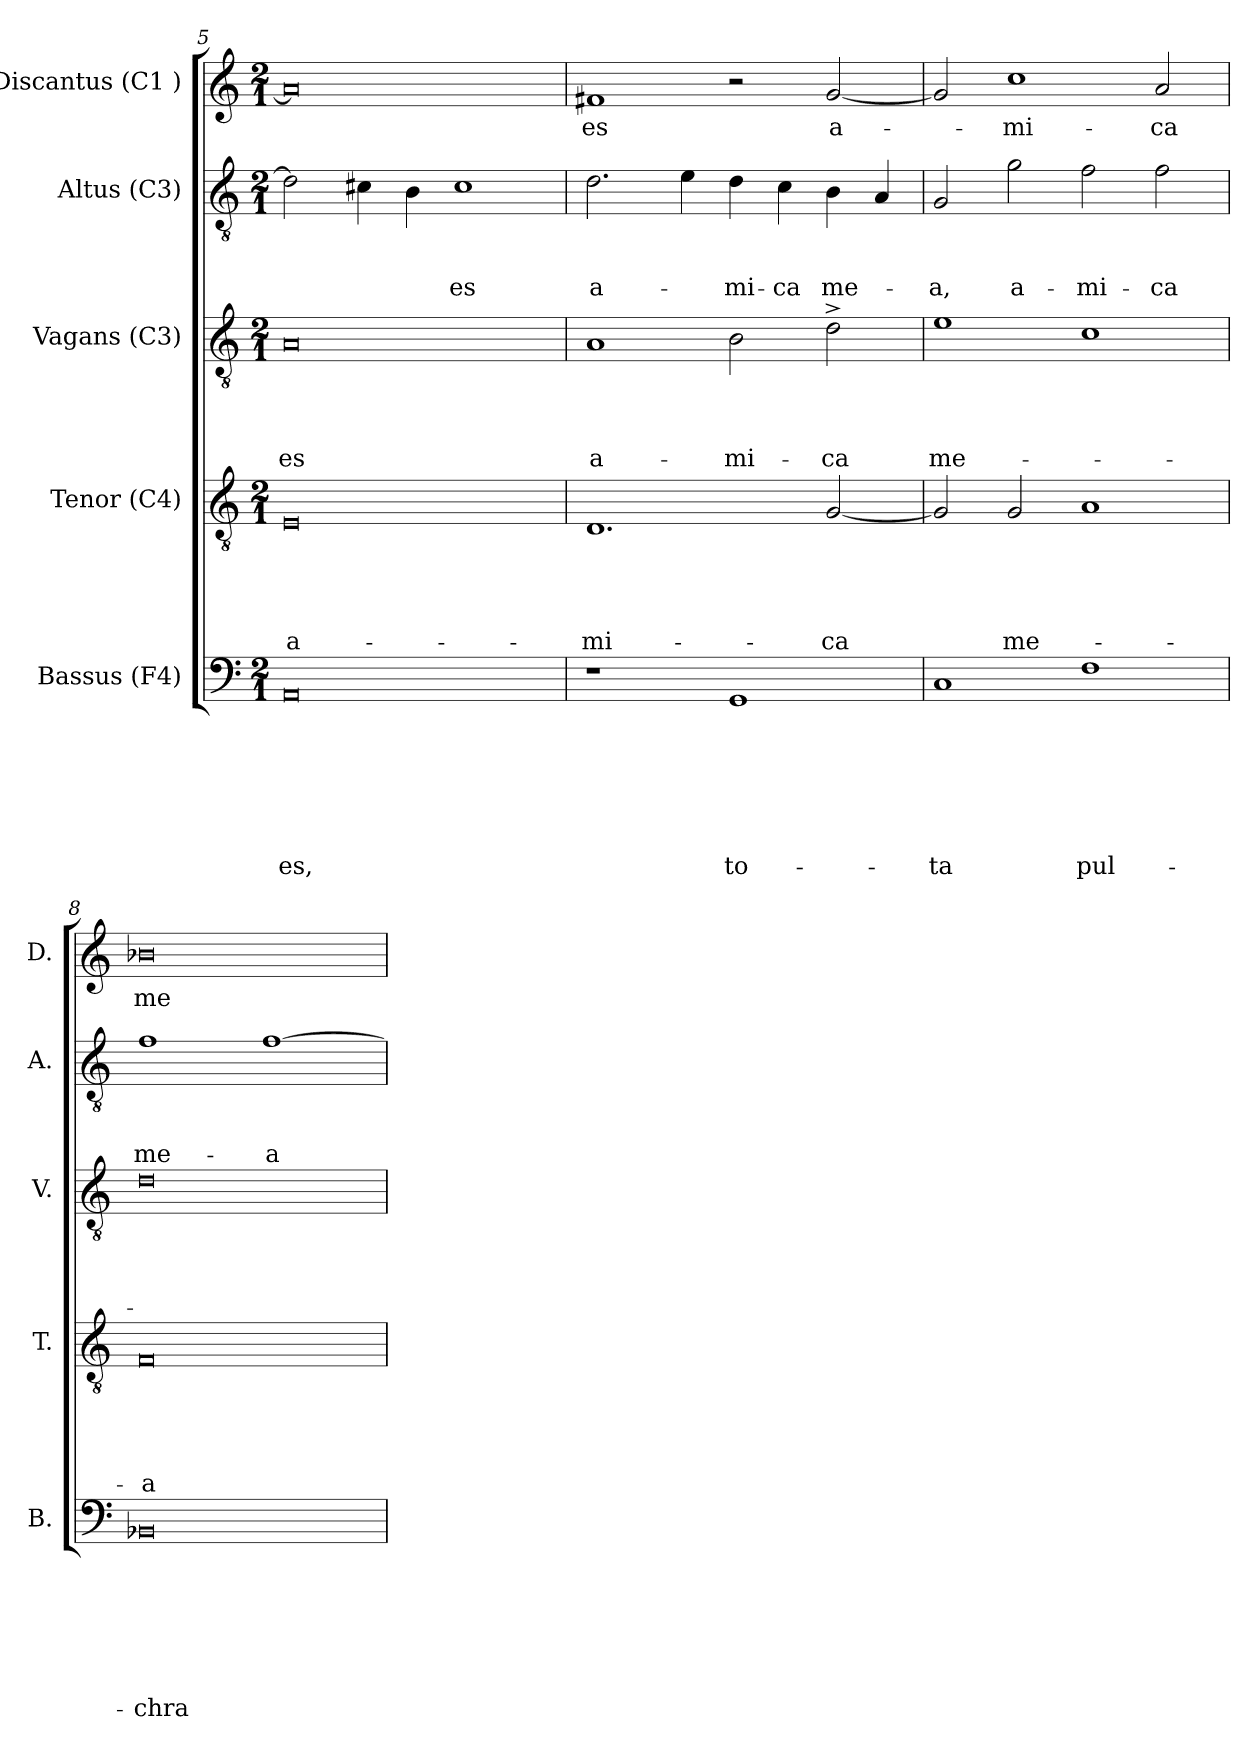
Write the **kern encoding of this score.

**kern	**text	**text	**text	**text	**text	**text	**text	**kern	**text	**text	**text	**text	**text	**kern	**text	**text	**text	**text	**kern	**text	**text	**text	**kern	**text
*part5	*part5	*part5	*part5	*part5	*part5	*part5	*part5	*part4	*part4	*part4	*part4	*part4	*part4	*part3	*part3	*part3	*part3	*part3	*part2	*part2	*part2	*part2	*part1	*part1
*staff5	*staff5	*staff5	*staff5	*staff5	*staff5	*staff5	*staff5	*staff4	*staff4	*staff4	*staff4	*staff4	*staff4	*staff3	*staff3	*staff3	*staff3	*staff3	*staff2	*staff2	*staff2	*staff2	*staff1	*staff1
*I"Bassus (F4)	*	*	*	*	*	*	*	*I"Tenor (C4)	*	*	*	*	*	*I"Vagans (C3)	*	*	*	*	*I"Altus (C3)	*	*	*	*I"Discantus (C1 )	*
*I'B.	*	*	*	*	*	*	*	*I'T.	*	*	*	*	*	*I'V.	*	*	*	*	*I'A.	*	*	*	*I'D.	*
*clefF4	*	*	*	*	*	*	*	*clefGv2	*	*	*	*	*	*clefGv2	*	*	*	*	*clefGv2	*	*	*	*clefG2	*
*k[]	*	*	*	*	*	*	*	*k[]	*	*	*	*	*	*k[]	*	*	*	*	*k[]	*	*	*	*k[]	*
*C:	*	*	*	*	*	*	*	*C:	*	*	*	*	*	*C:	*	*	*	*	*C:	*	*	*	*C:	*
*M2/1	*	*	*	*	*	*	*	*M2/1	*	*	*	*	*	*M2/1	*	*	*	*	*M2/1	*	*	*	*M2/1	*
=5	=5	=5	=5	=5	=5	=5	=5	=5	=5	=5	=5	=5	=5	=5	=5	=5	=5	=5	=5	=5	=5	=5	=5	=5
!	!	!	!	!	!	!	!LO:LY:b	!	!	!	!	!	!LO:LY:b:rj	!	!	!	!	!LO:LY:b:rj	!	!	!	!	!	!
0AA	.	.	.	.	.	.	es,	0E	.	.	.	.	a-	0A	.	.	.	es	2d\]	.	.	.	0a]	.
.	.	.	.	.	.	.	.	.	.	.	.	.	.	.	.	.	.	.	4c#X\	.	.	.	.	.
.	.	.	.	.	.	.	.	.	.	.	.	.	.	.	.	.	.	.	4B\	.	.	.	.	.
!	!	!	!	!	!	!	!	!	!	!	!	!	!	!	!	!	!	!	!	!	!	!LO:LY:b	!	!
.	.	.	.	.	.	.	.	.	.	.	.	.	.	.	.	.	.	.	1c#	.	.	es	.	.
!!LO:LB:g=z
=6	=6	=6	=6	=6	=6	=6	=6	=6	=6	=6	=6	=6	=6	=6	=6	=6	=6	=6	=6	=6	=6	=6	=6	=6
!	!	!	!	!	!	!	!	!	!	!	!	!	!LO:LY:b	!	!	!	!	!LO:LY:b:rj	!	!	!	!LO:LY:b	!	!LO:LY:b
1r	.	.	.	.	.	.	.	1.D	.	.	.	.	-mi-	1A	.	.	.	a-	2.d\	.	.	a-	1f#X	es
.	.	.	.	.	.	.	.	.	.	.	.	.	.	.	.	.	.	.	4e\	.	.	.	.	.
!	!	!	!	!	!	!	!LO:LY:b	!	!	!	!	!	!	!	!	!	!	!LO:LY:b	!	!	!	!LO:LY:b	!	!
1GG	.	.	.	.	.	.	to-	.	.	.	.	.	.	2B\	.	.	.	-mi-	4d\	.	.	-mi-	2r	.
!	!	!	!	!	!	!	!	!	!	!	!	!	!	!	!	!	!	!	!	!	!	!LO:LY:b:rj	!	!
.	.	.	.	.	.	.	.	.	.	.	.	.	.	.	.	.	.	.	4c\	.	.	-ca	.	.
!	!	!	!	!	!	!	!	!	!	!	!	!	!LO:LY:b	!	!	!	!	!LO:LY:b	!	!	!	!LO:LY:b	!	!LO:LY:b
.	.	.	.	.	.	.	.	[<2G/	.	.	.	.	-ca	2d^>\	.	.	.	-ca	4B\	.	.	me-	[<2g/	a-
.	.	.	.	.	.	.	.	.	.	.	.	.	.	.	.	.	.	.	4A/	.	.	.	.	.
=7	=7	=7	=7	=7	=7	=7	=7	=7	=7	=7	=7	=7	=7	=7	=7	=7	=7	=7	=7	=7	=7	=7	=7	=7
!	!	!	!	!	!	!	!LO:LY:b	!	!	!	!	!	!	!	!	!	!	!LO:LY:b	!	!	!	!LO:LY:b	!	!
1C	.	.	.	.	.	.	-ta	2G/]	.	.	.	.	.	1e	.	.	.	me-	2G/	.	.	-a,	2g/]	.
!	!	!	!	!	!	!	!	!	!	!	!	!	!LO:LY:b	!	!	!	!	!	!	!	!	!LO:LY:b	!	!LO:LY:b
.	.	.	.	.	.	.	.	2G/	.	.	.	.	me-	.	.	.	.	.	2g\	.	.	a-	1cc	-mi-
!	!	!	!	!	!	!	!LO:LY:b	!	!	!	!	!	!	!	!	!	!	!	!	!	!	!LO:LY:b	!	!
1F	.	.	.	.	.	.	pul-	1A	.	.	.	.	.	1c	.	.	.	.	2f\	.	.	-mi-	.	.
!	!	!	!	!	!	!	!	!	!	!	!	!	!	!	!	!	!	!	!	!	!	!LO:LY:b	!	!LO:LY:b
.	.	.	.	.	.	.	.	.	.	.	.	.	.	.	.	.	.	.	2f\	.	.	-ca	2a/	-ca
=8	=8	=8	=8	=8	=8	=8	=8	=8	=8	=8	=8	=8	=8	=8	=8	=8	=8	=8	=8	=8	=8	=8	=8	=8
!	!	!	!	!	!	!	!LO:LY:b	!	!	!	!	!	!LO:LY:b:rj	!	!	!	!	!	!	!	!	!LO:LY:b	!	!LO:LY:b:rj
0BB-X	.	.	.	.	.	.	-chra	0F	.	.	.	.	-a	0d	.	.	.	.	1f	.	.	me-	0b-X	me-
!	!	!	!	!	!	!	!	!	!	!	!	!	!	!	!	!	!	!	!	!	!	!LO:LY:b:rj	!	!
.	.	.	.	.	.	.	.	.	.	.	.	.	.	.	.	.	.	.	[>1f	.	.	-a	.	.
=	=	=	=	=	=	=	=	=	=	=	=	=	=	=	=	=	=	=	=	=	=	=	=	=
*-	*-	*-	*-	*-	*-	*-	*-	*-	*-	*-	*-	*-	*-	*-	*-	*-	*-	*-	*-	*-	*-	*-	*-	*-
